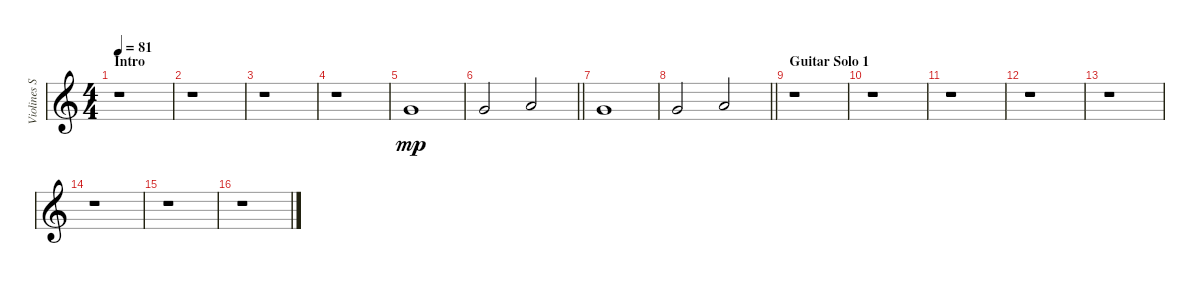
\track ("Violines Segundos" "Violines S") {instrument stringensemble1}
\staff {score}
\tuning (E5 A4 D4 G3) {hide}
\ts (4 4)
\section ("" "Intro")
\tempo 81
\clef g2
\ks c
r.1{dy mp instrument stringensemble1} |
r.1 |
r.1 |
r.1{volume 7} |
5.3.1{volume 14} |
\barLineRight lightlight
5.3.2 0.2.2 |
5.3.1 |
\barLineRight lightlight
5.3.2 0.2.2 |
\section ("" "Guitar Solo 1")
r.1 |
r.1 |
r.1 |
r.1 |
r.1 |
r.1 |
r.1 |
r.1
